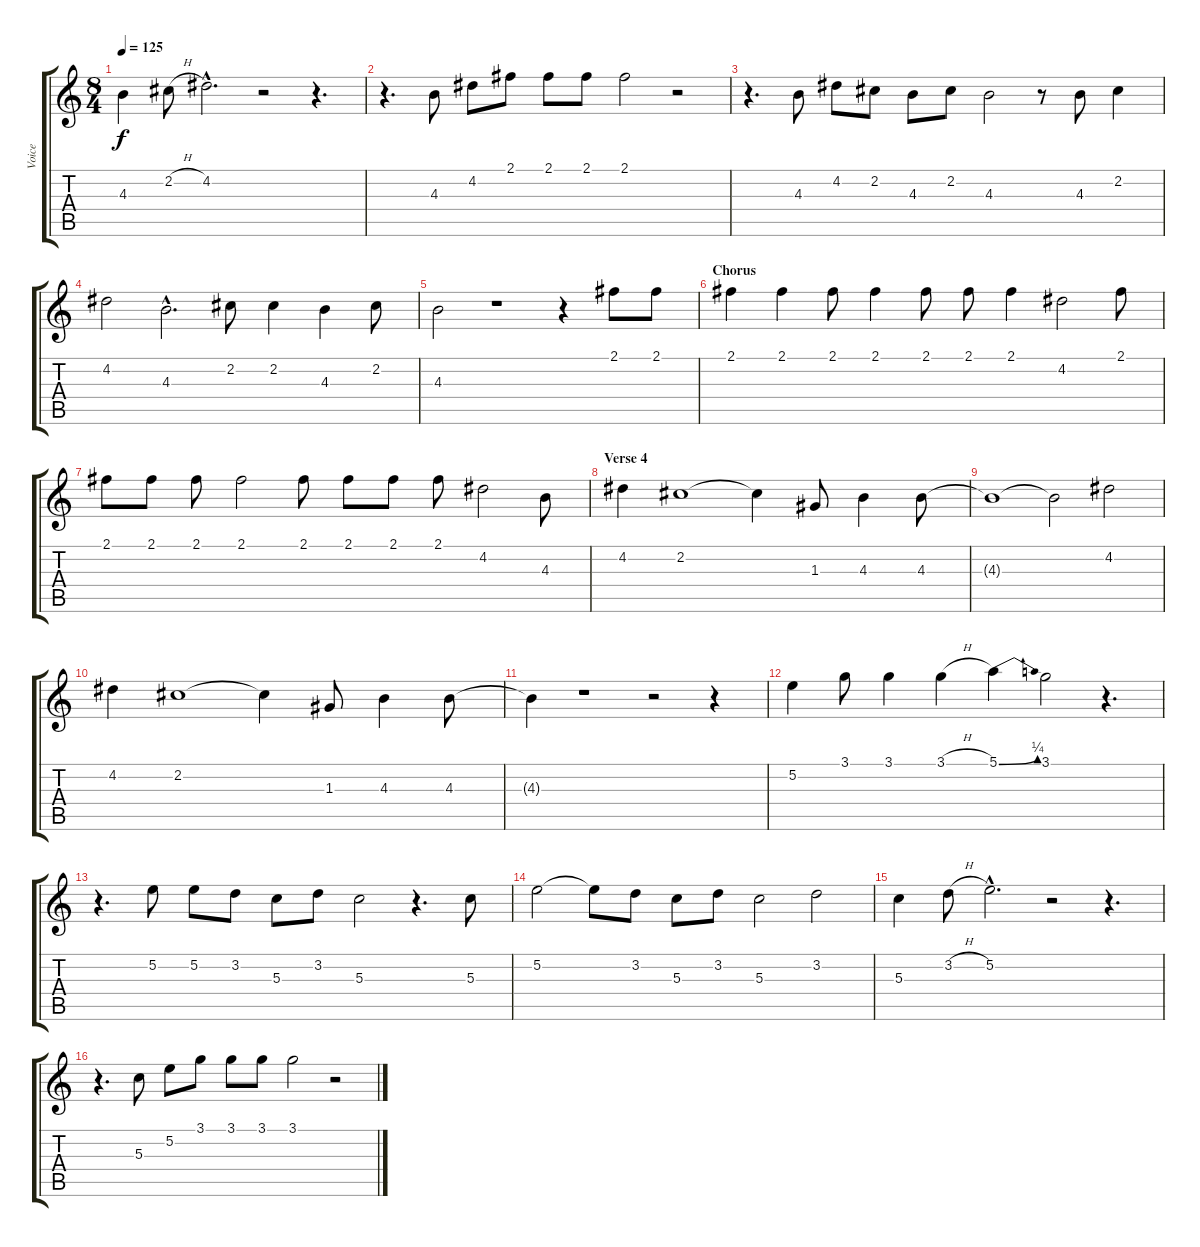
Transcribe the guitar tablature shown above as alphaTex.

\track ("Voice" "Voice") {instrument distortionguitar}
\staff {score tabs}
\tuning (E4 B3 G3 D3 A2 E2) {hide}
\ts (8 4)
\tempo 125
\clef g2
\ks c
4.3.4{dy f} 2.2{h}.8 4.2{hac}.2{d} r.2 r.4{d} |
r.4{d} 4.3.8 4.2.8 2.1.8 2.1.8 2.1.8 2.1.2 r.2 |
r.4{d} 4.3.8 4.2.8 2.2.8 4.3.8 2.2.8 4.3.2 r.8 4.3.8 2.2.4 |
4.2.2 4.3{hac}.2{d} 2.2.8 2.2.4 4.3.4 2.2.8 |
4.3.2 r.1 r.4 2.1.8 2.1.8 |
\section ("" "Chorus")
2.1.4 2.1.4 2.1.8 2.1.4 2.1.8 2.1.8 2.1.4 4.2.2 2.1.8 |
2.1.8 2.1.8 2.1.8 2.1.2 2.1.8 2.1.8 2.1.8 2.1.8 4.2.2 4.3.8 |
\section ("" "Verse 4")
4.2.4 2.2.1 2.2{t}.4 1.3.8 4.3.4 4.3.8 |
4.3{t}.1 4.3{t}.2 4.2.2 |
4.2.4 2.2.1 2.2{t}.4 1.3.8 4.3.4 4.3.8 |
4.3{t}.4 r.1 r.2 r.4 |
5.2.4 3.1.8 3.1.4 3.1{h}.4 5.1{be (bend 0 0 60 1)}.4 3.1.2 r.4{d} |
r.4{d} 5.2.8 5.2.8 3.2.8 5.3.8 3.2.8 5.3.2 r.4{d} 5.3.8 |
5.2.2 5.2{t}.8 3.2.8 5.3.8 3.2.8 5.3.2 3.2.2 |
5.3.4 3.2{h}.8 5.2{hac}.2{d} r.2 r.4{d} |
r.4{d} 5.3.8 5.2.8 3.1.8 3.1.8 3.1.8 3.1.2 r.2
